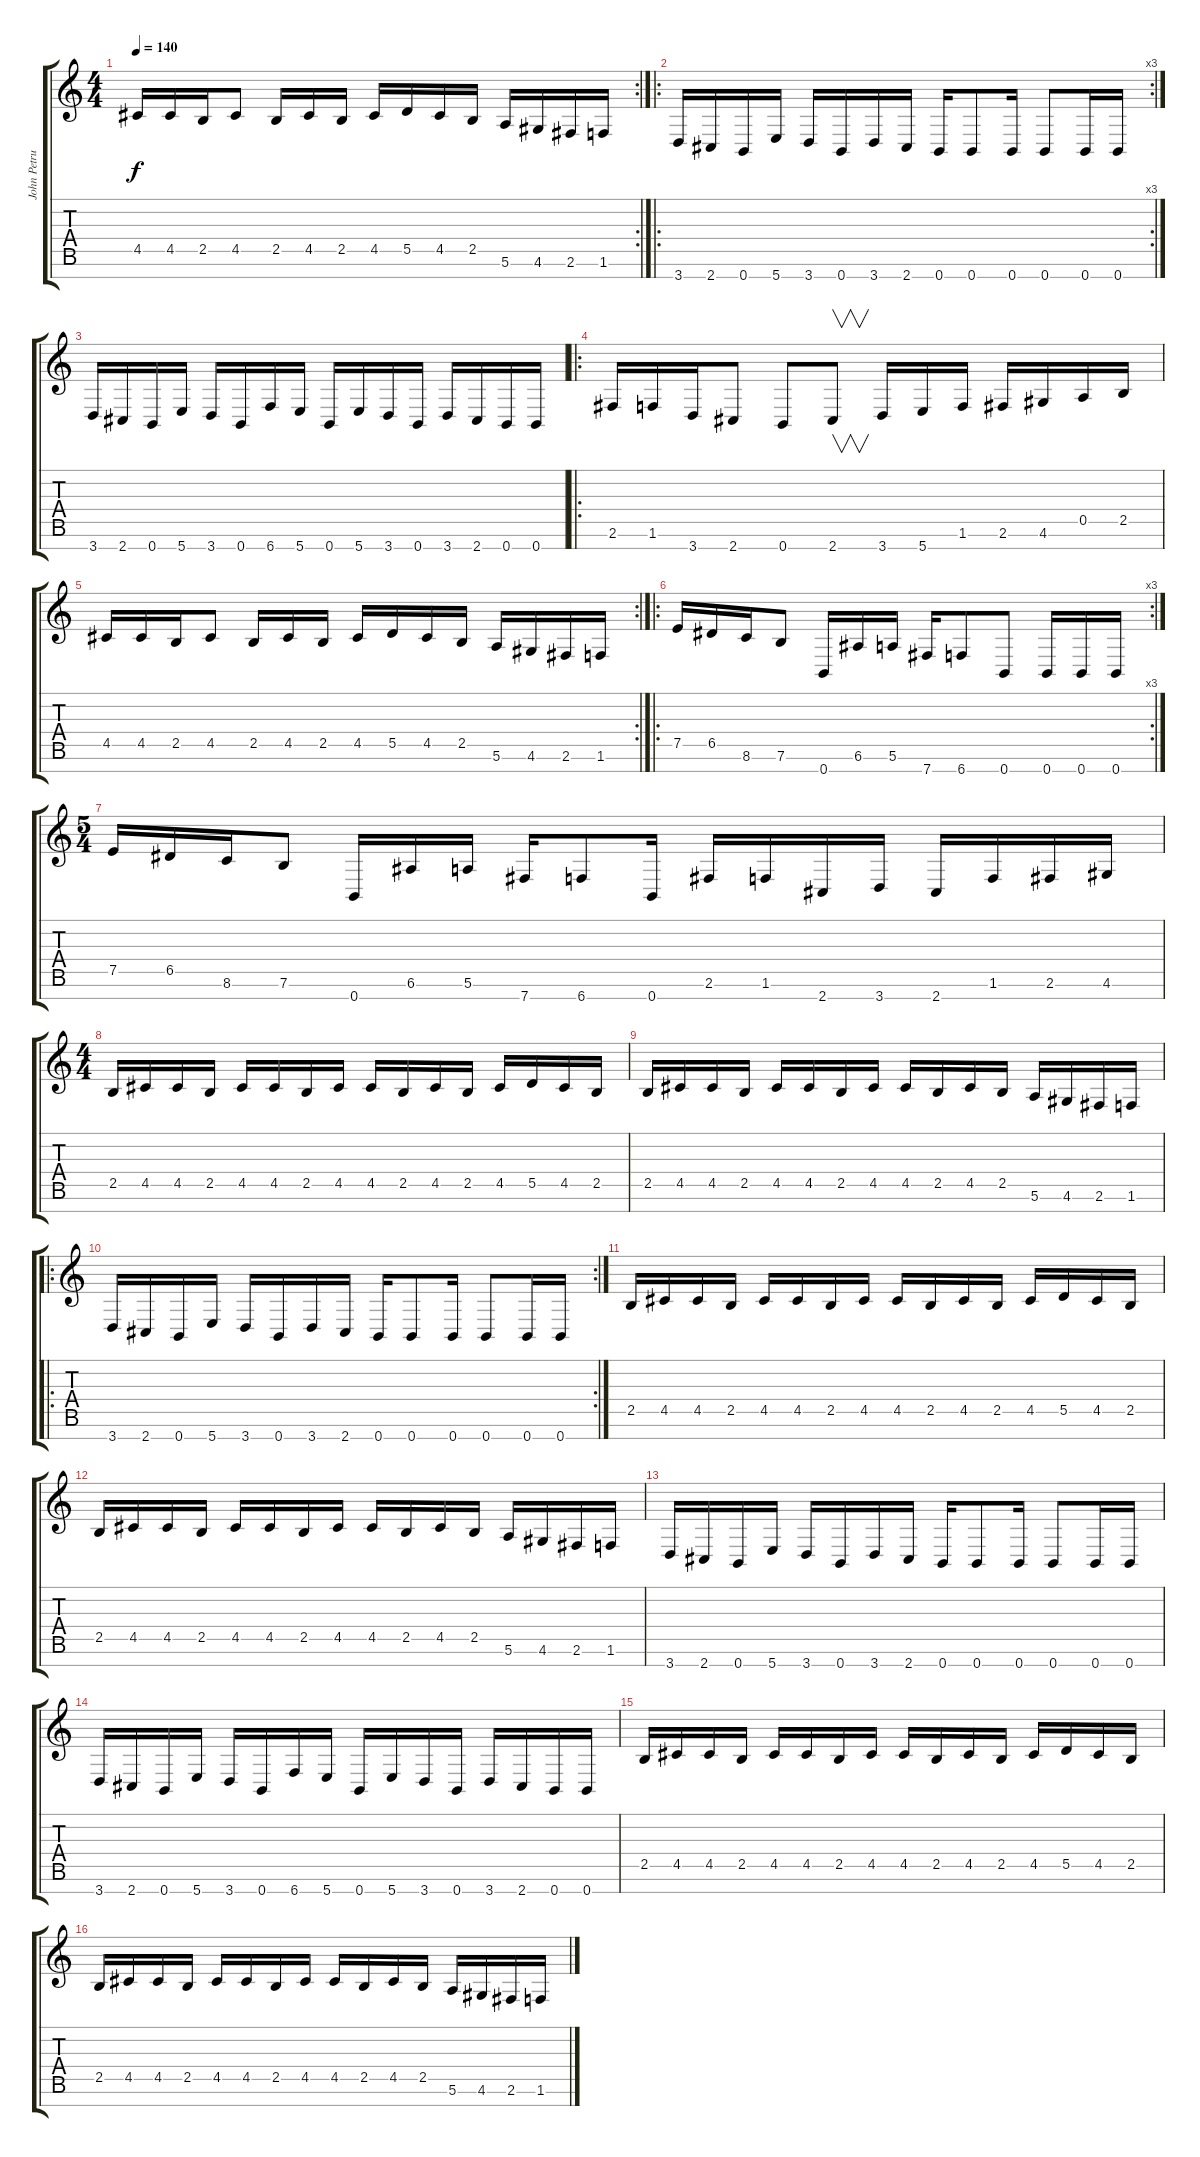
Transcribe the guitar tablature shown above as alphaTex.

\track ("John Petrucci" "John Petru") {instrument distortionguitar}
\staff {score tabs}
\tuning (E4 B3 G3 D3 A2 E2 B1) {hide}
\rc 2
\ts (4 4)
\tempo 140
\clef g2
\ks c
4.5.16{dy f} 4.5.16 2.5.16 4.5.8 2.5.16 4.5.16 2.5.16 4.5.16 5.5.16 4.5.16 2.5.16 5.6.16 4.6.16 2.6.16 1.6.16 |
\ro
\rc 3
3.7.16 2.7.16 0.7.16 5.7.16 3.7.16 0.7.16 3.7.16 2.7.16 0.7.16 0.7.8 0.7.16 0.7.8 0.7.16 0.7.16 |
3.7.16 2.7.16 0.7.16 5.7.16 3.7.16 0.7.16 6.7.16 5.7.16 0.7.16 5.7.16 3.7.16 0.7.16 3.7.16 2.7.16 0.7.16 0.7.16 |
\ro
2.6.16 1.6.16 3.7.16 2.7.8 0.7.8 2.7.8{v} 3.7.16 5.7.16 1.6.16 2.6.16 4.6.16 0.5.16 2.5.16 |
\rc 2
4.5.16 4.5.16 2.5.16 4.5.8 2.5.16 4.5.16 2.5.16 4.5.16 5.5.16 4.5.16 2.5.16 5.6.16 4.6.16 2.6.16 1.6.16 |
\ro
\rc 3
7.5.16 6.5.16 8.6.16 7.6.8 0.7.16 6.6.16 5.6.16 7.7.16 6.7.8 0.7.8 0.7.16 0.7.16 0.7.16 |
\ts (5 4)
7.5.16 6.5.16 8.6.16 7.6.8 0.7.16 6.6.16 5.6.16 7.7.16 6.7.8 0.7.16 2.6.16 1.6.16 2.7.16 3.7.16 2.7.16 1.6.16 2.6.16 4.6.16 |
\ts (4 4)
2.5.16 4.5.16 4.5.16 2.5.16 4.5.16 4.5.16 2.5.16 4.5.16 4.5.16 2.5.16 4.5.16 2.5.16 4.5.16 5.5.16 4.5.16 2.5.16 |
2.5.16 4.5.16 4.5.16 2.5.16 4.5.16 4.5.16 2.5.16 4.5.16 4.5.16 2.5.16 4.5.16 2.5.16 5.6.16 4.6.16 2.6.16 1.6.16 |
\ro
\rc 2
3.7.16 2.7.16 0.7.16 5.7.16 3.7.16 0.7.16 3.7.16 2.7.16 0.7.16 0.7.8 0.7.16 0.7.8 0.7.16 0.7.16 |
2.5.16 4.5.16 4.5.16 2.5.16 4.5.16 4.5.16 2.5.16 4.5.16 4.5.16 2.5.16 4.5.16 2.5.16 4.5.16 5.5.16 4.5.16 2.5.16 |
2.5.16 4.5.16 4.5.16 2.5.16 4.5.16 4.5.16 2.5.16 4.5.16 4.5.16 2.5.16 4.5.16 2.5.16 5.6.16 4.6.16 2.6.16 1.6.16 |
3.7.16 2.7.16 0.7.16 5.7.16 3.7.16 0.7.16 3.7.16 2.7.16 0.7.16 0.7.8 0.7.16 0.7.8 0.7.16 0.7.16 |
3.7.16 2.7.16 0.7.16 5.7.16 3.7.16 0.7.16 6.7.16 5.7.16 0.7.16 5.7.16 3.7.16 0.7.16 3.7.16 2.7.16 0.7.16 0.7.16 |
2.5.16 4.5.16 4.5.16 2.5.16 4.5.16 4.5.16 2.5.16 4.5.16 4.5.16 2.5.16 4.5.16 2.5.16 4.5.16 5.5.16 4.5.16 2.5.16 |
2.5.16 4.5.16 4.5.16 2.5.16 4.5.16 4.5.16 2.5.16 4.5.16 4.5.16 2.5.16 4.5.16 2.5.16 5.6.16 4.6.16 2.6.16 1.6.16
